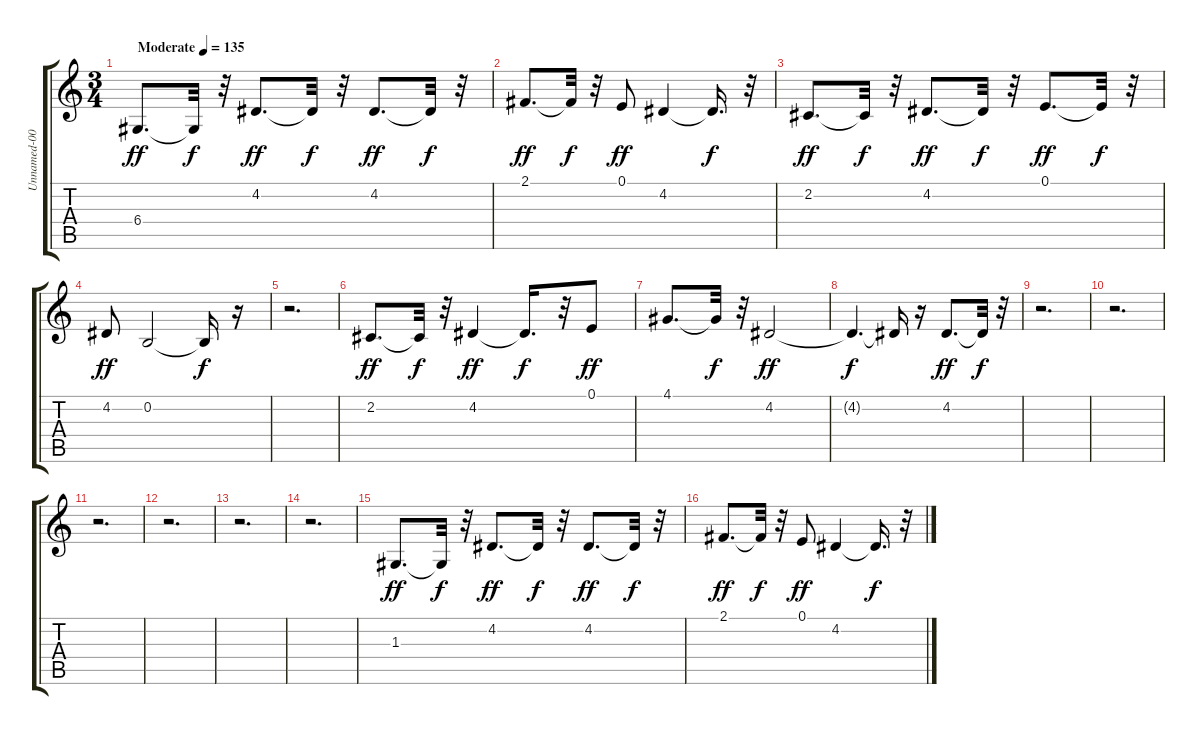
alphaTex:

\track ("Unnamed-002" "Unnamed-00") {instrument electricpiano2}
\staff {score tabs}
\tuning (E4 B3 G3 D3 A2 E2) {hide}
\ts (3 4)
\tempo (135 "Moderate")
\clef g2
\ks c
6.4.8{d dy ff instrument electricpiano2} 6.4{t}.32{dy f} r.32 4.2.8{d dy ff} 4.2{t}.32{dy f} r.32 4.2.8{d dy ff} 4.2{t}.32{dy f} r.32 |
2.1.8{d dy ff} 2.1{t}.32{dy f} r.32 0.1.8{dy ff} 4.2.4 4.2{t}.16{d dy f} r.32 |
2.2.8{d dy ff} 2.2{t}.32{dy f} r.32 4.2.8{d dy ff} 4.2{t}.32{dy f} r.32 0.1.8{d dy ff} 0.1{t}.32{dy f} r.32 |
4.2.8{dy ff} 0.2.2 0.2{t}.16{dy f} r.16 |
r.2{d} |
2.2.8{d dy ff} 2.2{t}.32{dy f} r.32 4.2.4{dy ff} 4.2{t}.16{d dy f} r.32 0.1.8{dy ff} |
4.1.8{d} 4.1{t}.32{dy f} r.32 4.2.2{dy ff} |
4.2{t}.4{d dy f} 4.2{t}.16 r.16 4.2.8{d dy ff} 4.2{t}.32{dy f} r.32 |
r.2{d} |
r.2{d} |
r.2{d} |
r.2{d} |
r.2{d} |
r.2{d} |
1.3.8{d dy ff} 1.3{t}.32{dy f} r.32 4.2.8{d dy ff} 4.2{t}.32{dy f} r.32 4.2.8{d dy ff} 4.2{t}.32{dy f} r.32 |
2.1.8{d dy ff} 2.1{t}.32{dy f} r.32 0.1.8{dy ff} 4.2.4 4.2{t}.16{d dy f} r.32
